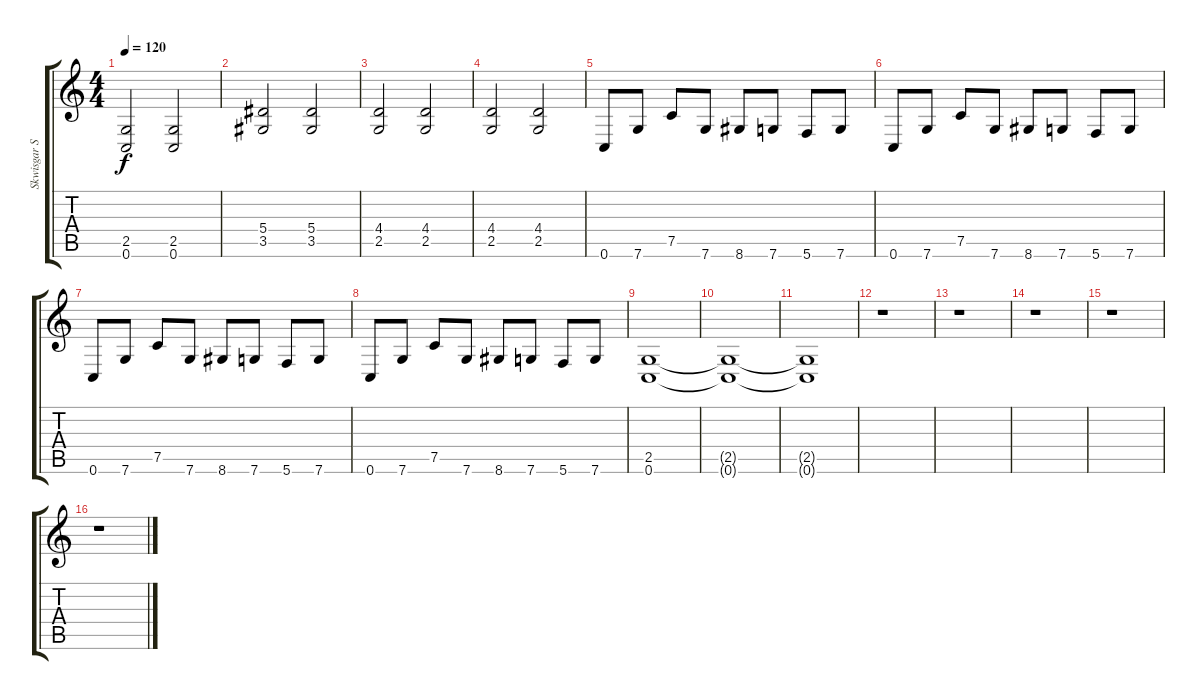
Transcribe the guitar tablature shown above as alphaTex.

\track ("Skwisgar Skwigelf" "Skwisgar S") {instrument overdrivenguitar}
\staff {score tabs}
\tuning (C4 G3 Eb3 Bb2 F2 C2) {hide}
\ts (4 4)
\tempo 120
\clef g2
\ks c
(2.5 0.6).2{dy f} (2.5 0.6).2 |
(5.4 3.5).2 (5.4 3.5).2 |
(4.4 2.5).2 (4.4 2.5).2 |
(4.4 2.5).2 (4.4 2.5).2 |
0.6.8 7.6.8 7.5.8 7.6.8 8.6.8 7.6.8 5.6.8 7.6.8 |
0.6.8 7.6.8 7.5.8 7.6.8 8.6.8 7.6.8 5.6.8 7.6.8 |
0.6.8 7.6.8 7.5.8 7.6.8 8.6.8 7.6.8 5.6.8 7.6.8 |
0.6.8 7.6.8 7.5.8 7.6.8 8.6.8 7.6.8 5.6.8 7.6.8 |
(2.5 0.6).1 |
(2.5{t} 0.6{t}).1 |
(2.5{t} 0.6{t}).1 |
r.1 |
r.1 |
r.1 |
r.1 |
r.1
